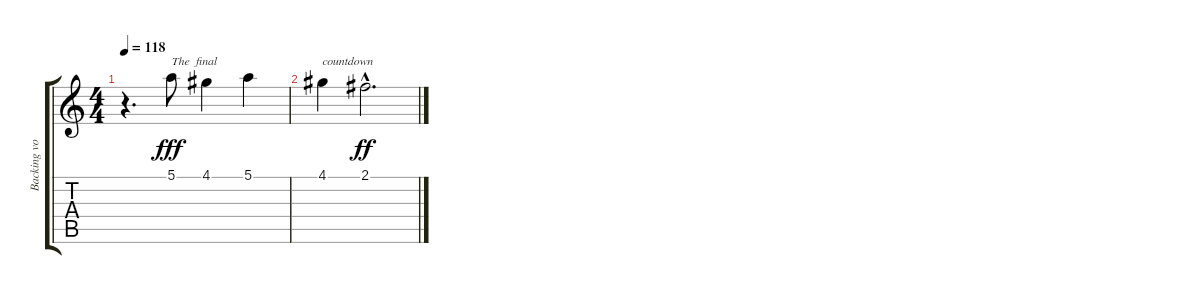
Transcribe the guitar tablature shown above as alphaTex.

\track ("Backing vocal" "Backing vo") {instrument distortionguitar}
\staff {score tabs}
\tuning (E4 B3 G3 D3 A2 E2) {hide}
\ts (4 4)
\tempo 118
\clef g2
\ks c
r.4{d dy f} 5.1.8{txt "The  final " dy fff} 4.1.4 5.1.4 |
4.1.4{txt "countdown"} 2.1{hac}.2{d dy ff}
